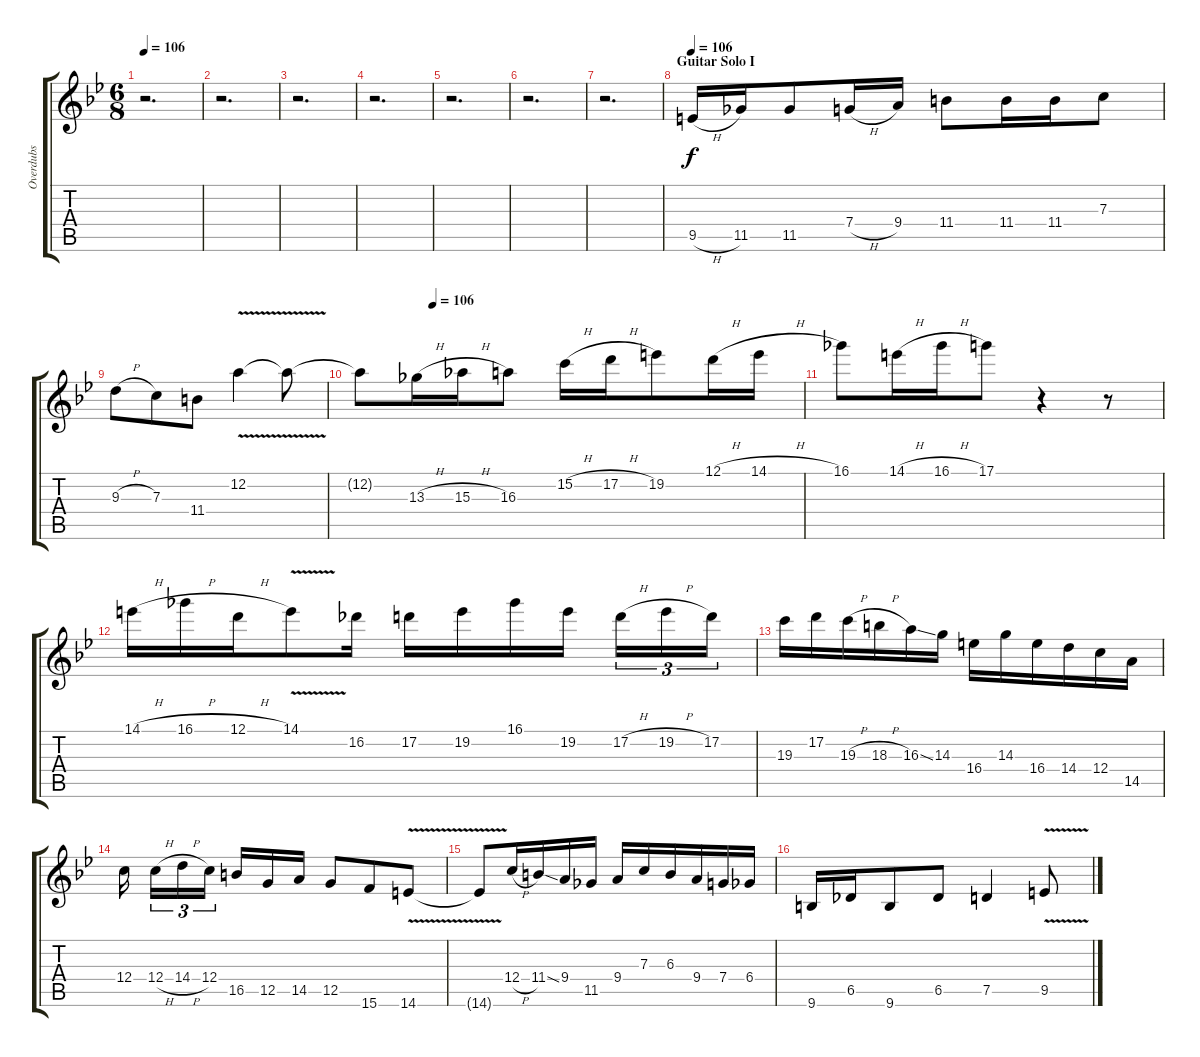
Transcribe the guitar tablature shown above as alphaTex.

\track ("Overdubs" "Overdubs") {instrument overdrivenguitar}
\staff {score tabs}
\tuning (D4 A3 F3 C3 G2 D2) {hide}
\ts (6 8)
\tempo 106
\clef g2
\ks bb
r.2{d dy f} |
r.2{d} |
r.2{d} |
r.2{d} |
r.2{d} |
r.2{d} |
r.2{d} |
\section ("" "Guitar Solo I")
\tempo 106
9.5{h}.16 11.5.16 11.5.8 7.4{h}.16 9.4.16 11.4.8 11.4.16 11.4.16 7.3.8 |
9.3{h}.8 7.3.8 11.4.8 12.2{v}.4 12.2{t}.8 |
\tempo (106 0.16666666666666666)
12.2{t}.8 13.3{h}.16 15.3{h}.16 16.3.8 15.2{h}.16 17.2{h}.16 19.2.8 12.1{h}.16 14.1{h}.16 |
16.1.8 14.1{h}.16 16.1{h}.16 17.1.8 r.4 r.8 |
14.1{h}.16 16.1{h}.16 12.1{h}.16 14.1{v}.8 16.2.16 17.2.16 19.2.16 16.1.16 19.2.16 17.2{h}.16{tu (3 2)} 19.2{h}.16{tu (3 2)} 17.2.16{tu (3 2)} |
19.3.16 17.2.16 19.3{h}.16 18.3{h}.16 16.3{ss}.16 14.3.16 16.4.16 14.3.16 16.4.16 14.4.16 12.4.16 14.5.16 |
12.4.16 12.4{h}.16{tu (3 2)} 14.4{h}.16{tu (3 2)} 12.4.16{tu (3 2)} 16.5.16 12.5.16 14.5.16 12.5.8 15.6.8 14.6{v}.8 |
14.6{t}.8 12.4{h}.16 11.4{ss}.16 9.4.16 11.5.16 9.4.16 7.3.16 6.3.16 9.4.16 7.4.16 6.4.16 |
9.6.16 6.5.16 9.6.8 6.5.8 7.5.4 9.5{v}.8
